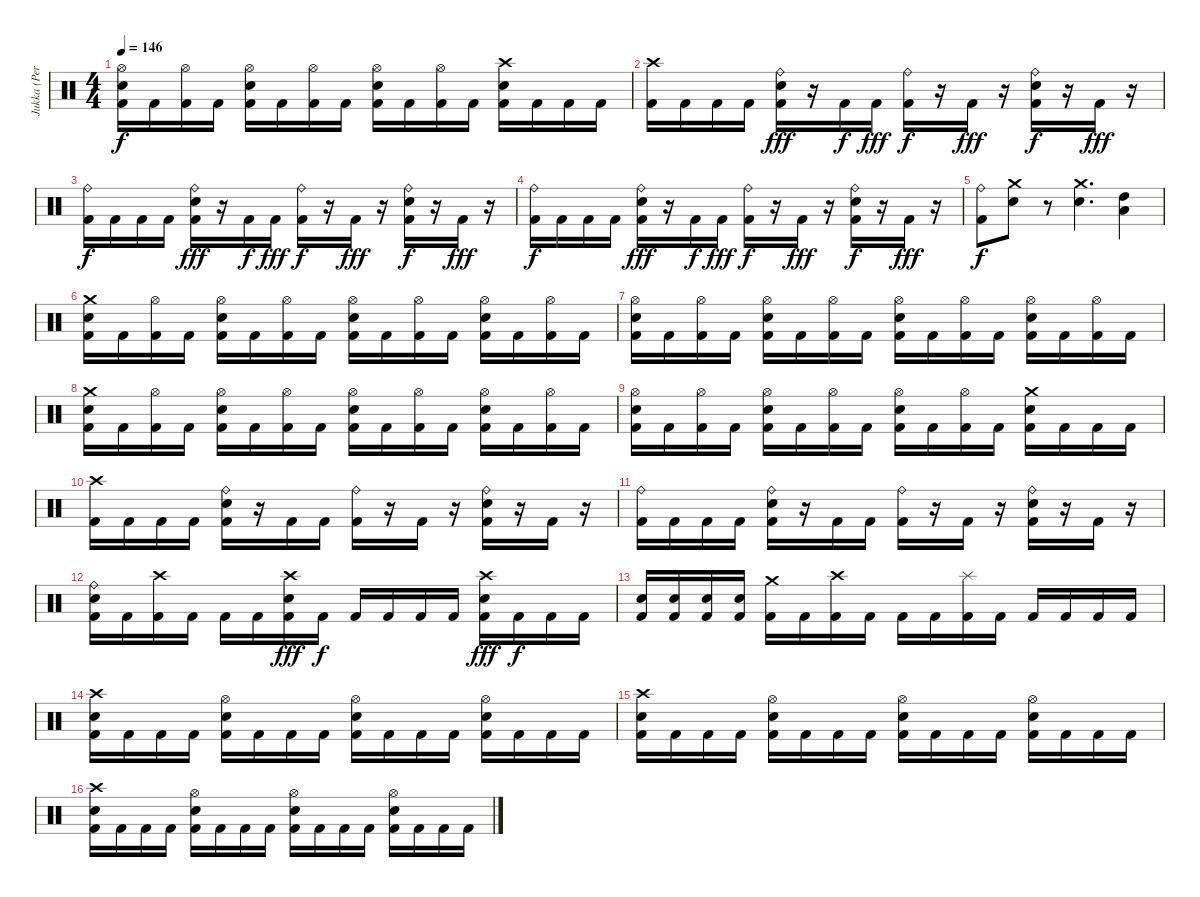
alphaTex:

\track ("Jukka (Percussion)" "Jukka (Per") {instrument percussion}
\staff {score}
\articulation defaults
\ts (4 4)
\tempo 146
\clef neutral
\ks c
("Hi-Hat (open)" "Snare (hit) 2" "Kick (hit) 2").16{dy f} "Kick (hit) 2".16 ("Hi-Hat (open)" "Kick (hit) 2").16 "Kick (hit) 2".16 ("Hi-Hat (open)" "Snare (hit) 2" "Kick (hit) 2").16 "Kick (hit) 2".16 ("Hi-Hat (open)" "Kick (hit) 2").16 "Kick (hit) 2".16 ("Hi-Hat (open)" "Snare (hit) 2" "Kick (hit) 2").16 "Kick (hit) 2".16 ("Hi-Hat (open)" "Kick (hit) 2").16 "Kick (hit) 2".16 ("Crash high (hit)" "Snare (hit) 2" "Kick (hit) 2").16 "Kick (hit) 2".16 "Kick (hit) 2".16 "Kick (hit) 2".16 |
("Crash high (hit)" "Kick (hit) 2").16 "Kick (hit) 2".16 "Kick (hit) 2".16 "Kick (hit) 2".16 ("Ride (bell)" "Snare (hit) 2" "Kick (hit) 2").16{dy fff} r.16 "Kick (hit) 2".16{dy f} "Kick (hit) 2".16{dy fff} ("Ride (bell)" "Kick (hit) 2").16{dy f} r.16 "Kick (hit) 2".16{dy fff} r.16 ("Ride (bell)" "Snare (hit) 2" "Kick (hit) 2").16{dy f} r.16 "Kick (hit) 2".16{dy fff} r.16 |
("Ride (bell)" "Kick (hit) 2").16{dy f} "Kick (hit) 2".16 "Kick (hit) 2".16 "Kick (hit) 2".16 ("Ride (bell)" "Snare (hit) 2" "Kick (hit) 2").16{dy fff} r.16 "Kick (hit) 2".16{dy f} "Kick (hit) 2".16{dy fff} ("Ride (bell)" "Kick (hit) 2").16{dy f} r.16 "Kick (hit) 2".16{dy fff} r.16 ("Ride (bell)" "Snare (hit) 2" "Kick (hit) 2").16{dy f} r.16 "Kick (hit) 2".16{dy fff} r.16 |
("Ride (bell)" "Kick (hit) 2").16{dy f} "Kick (hit) 2".16 "Kick (hit) 2".16 "Kick (hit) 2".16 ("Ride (bell)" "Snare (hit) 2" "Kick (hit) 2").16{dy fff} r.16 "Kick (hit) 2".16{dy f} "Kick (hit) 2".16{dy fff} ("Ride (bell)" "Kick (hit) 2").16{dy f} r.16 "Kick (hit) 2".16{dy fff} r.16 ("Ride (bell)" "Snare (hit) 2" "Kick (hit) 2").16{dy f} r.16 "Kick (hit) 2".16{dy fff} r.16 |
("Ride (bell)" "Kick (hit) 2").8{dy f} ("Crash medium (hit)" "Snare (hit) 2").8 r.8 ("Crash medium (hit)" "Snare (hit) 2").4{d} ("High Tom (hit)" "Low Tom (hit)").4 |
("Crash medium (hit)" "Snare (hit) 2" "Kick (hit) 2").16 "Kick (hit) 2".16 ("Hi-Hat (open)" "Kick (hit) 2").16 "Kick (hit) 2".16 ("Hi-Hat (open)" "Snare (hit) 2" "Kick (hit) 2").16 "Kick (hit) 2".16 ("Hi-Hat (open)" "Kick (hit) 2").16 "Kick (hit) 2".16 ("Hi-Hat (open)" "Snare (hit) 2" "Kick (hit) 2").16 "Kick (hit) 2".16 ("Hi-Hat (open)" "Kick (hit) 2").16 "Kick (hit) 2".16 ("Hi-Hat (open)" "Snare (hit) 2" "Kick (hit) 2").16 "Kick (hit) 2".16 ("Hi-Hat (open)" "Kick (hit) 2").16 "Kick (hit) 2".16 |
("Hi-Hat (open)" "Snare (hit) 2" "Kick (hit) 2").16 "Kick (hit) 2".16 ("Hi-Hat (open)" "Kick (hit) 2").16 "Kick (hit) 2".16 ("Hi-Hat (open)" "Snare (hit) 2" "Kick (hit) 2").16 "Kick (hit) 2".16 ("Hi-Hat (open)" "Kick (hit) 2").16 "Kick (hit) 2".16 ("Hi-Hat (open)" "Snare (hit) 2" "Kick (hit) 2").16 "Kick (hit) 2".16 ("Hi-Hat (open)" "Kick (hit) 2").16 "Kick (hit) 2".16 ("Hi-Hat (open)" "Snare (hit) 2" "Kick (hit) 2").16 "Kick (hit) 2".16 ("Hi-Hat (open)" "Kick (hit) 2").16 "Kick (hit) 2".16 |
("Crash medium (hit)" "Snare (hit) 2" "Kick (hit) 2").16 "Kick (hit) 2".16 ("Hi-Hat (open)" "Kick (hit) 2").16 "Kick (hit) 2".16 ("Hi-Hat (open)" "Snare (hit) 2" "Kick (hit) 2").16 "Kick (hit) 2".16 ("Hi-Hat (open)" "Kick (hit) 2").16 "Kick (hit) 2".16 ("Hi-Hat (open)" "Snare (hit) 2" "Kick (hit) 2").16 "Kick (hit) 2".16 ("Hi-Hat (open)" "Kick (hit) 2").16 "Kick (hit) 2".16 ("Hi-Hat (open)" "Snare (hit) 2" "Kick (hit) 2").16 "Kick (hit) 2".16 ("Hi-Hat (open)" "Kick (hit) 2").16 "Kick (hit) 2".16 |
("Hi-Hat (open)" "Snare (hit) 2" "Kick (hit) 2").16 "Kick (hit) 2".16 ("Hi-Hat (open)" "Kick (hit) 2").16 "Kick (hit) 2".16 ("Hi-Hat (open)" "Snare (hit) 2" "Kick (hit) 2").16 "Kick (hit) 2".16 ("Hi-Hat (open)" "Kick (hit) 2").16 "Kick (hit) 2".16 ("Hi-Hat (open)" "Snare (hit) 2" "Kick (hit) 2").16 "Kick (hit) 2".16 ("Hi-Hat (open)" "Kick (hit) 2").16 "Kick (hit) 2".16 ("Crash medium (hit)" "Snare (hit) 2" "Kick (hit) 2").16 "Kick (hit) 2".16 "Kick (hit) 2".16 "Kick (hit) 2".16 |
("Crash high (hit)" "Kick (hit) 2").16 "Kick (hit) 2".16 "Kick (hit) 2".16 "Kick (hit) 2".16 ("Ride (bell)" "Snare (hit) 2" "Kick (hit) 2").16 r.16 "Kick (hit) 2".16 "Kick (hit) 2".16 ("Ride (bell)" "Kick (hit) 2").16 r.16 "Kick (hit) 2".16 r.16 ("Ride (bell)" "Snare (hit) 2" "Kick (hit) 2").16 r.16 "Kick (hit) 2".16 r.16 |
("Ride (bell)" "Kick (hit) 2").16 "Kick (hit) 2".16 "Kick (hit) 2".16 "Kick (hit) 2".16 ("Ride (bell)" "Snare (hit) 2" "Kick (hit) 2").16 r.16 "Kick (hit) 2".16 "Kick (hit) 2".16 ("Ride (bell)" "Kick (hit) 2").16 r.16 "Kick (hit) 2".16 r.16 ("Ride (bell)" "Snare (hit) 2" "Kick (hit) 2").16 r.16 "Kick (hit) 2".16 r.16 |
("Ride (bell)" "Snare (hit) 2" "Kick (hit) 2").16 "Kick (hit) 2".16 ("Crash high (hit)" "Kick (hit) 2").16 "Kick (hit) 2".16 "Kick (hit) 2".16 "Kick (hit) 2".16 ("Crash high (hit)" "Snare (hit) 2" "Kick (hit) 2").16{dy fff} "Kick (hit) 2".16{dy f} "Kick (hit) 2".16 "Kick (hit) 2".16 "Kick (hit) 2".16 "Kick (hit) 2".16 ("Crash high (hit)" "Snare (hit) 2" "Kick (hit) 2").16{dy fff} "Kick (hit) 2".16{dy f} "Kick (hit) 2".16 "Kick (hit) 2".16 |
("Snare (hit) 2" "Kick (hit) 2").16 ("Snare (hit) 2" "Kick (hit) 2").16 ("Snare (hit) 2" "Kick (hit) 2").16 ("Snare (hit) 2" "Kick (hit) 2").16 ("Crash medium (hit)" "Kick (hit) 2").16 "Kick (hit) 2".16 ("Crash high (hit)" "Kick (hit) 2").16 "Kick (hit) 2".16 "Kick (hit) 2".16 "Kick (hit) 2".16 ("Splash (hit)" "Kick (hit) 2").16 "Kick (hit) 2".16 "Kick (hit) 2".16 "Kick (hit) 2".16 "Kick (hit) 2".16 "Kick (hit) 2".16 |
("Crash high (hit)" "Snare (hit) 2" "Kick (hit) 2").16 "Kick (hit) 2".16 "Kick (hit) 2".16 "Kick (hit) 2".16 ("Hi-Hat (open)" "Snare (hit) 2" "Kick (hit) 2").16 "Kick (hit) 2".16 "Kick (hit) 2".16 "Kick (hit) 2".16 ("Hi-Hat (open)" "Snare (hit) 2" "Kick (hit) 2").16 "Kick (hit) 2".16 "Kick (hit) 2".16 "Kick (hit) 2".16 ("Hi-Hat (open)" "Snare (hit) 2" "Kick (hit) 2").16 "Kick (hit) 2".16 "Kick (hit) 2".16 "Kick (hit) 2".16 |
("Crash high (hit)" "Snare (hit) 2" "Kick (hit) 2").16 "Kick (hit) 2".16 "Kick (hit) 2".16 "Kick (hit) 2".16 ("Hi-Hat (open)" "Snare (hit) 2" "Kick (hit) 2").16 "Kick (hit) 2".16 "Kick (hit) 2".16 "Kick (hit) 2".16 ("Hi-Hat (open)" "Snare (hit) 2" "Kick (hit) 2").16 "Kick (hit) 2".16 "Kick (hit) 2".16 "Kick (hit) 2".16 ("Hi-Hat (open)" "Snare (hit) 2" "Kick (hit) 2").16 "Kick (hit) 2".16 "Kick (hit) 2".16 "Kick (hit) 2".16 |
("Crash high (hit)" "Snare (hit) 2" "Kick (hit) 2").16 "Kick (hit) 2".16 "Kick (hit) 2".16 "Kick (hit) 2".16 ("Hi-Hat (open)" "Snare (hit) 2" "Kick (hit) 2").16 "Kick (hit) 2".16 "Kick (hit) 2".16 "Kick (hit) 2".16 ("Hi-Hat (open)" "Snare (hit) 2" "Kick (hit) 2").16 "Kick (hit) 2".16 "Kick (hit) 2".16 "Kick (hit) 2".16 ("Hi-Hat (open)" "Snare (hit) 2" "Kick (hit) 2").16 "Kick (hit) 2".16 "Kick (hit) 2".16 "Kick (hit) 2".16
